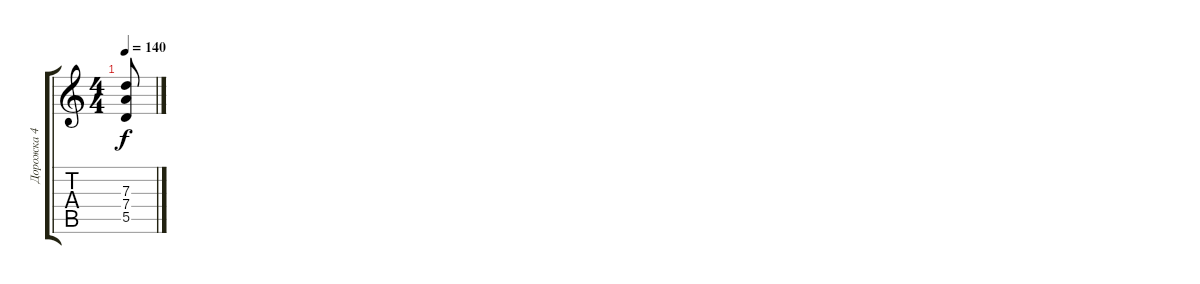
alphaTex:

\track ("Дорожка 4" "Дорожка 4") {instrument distortionguitar}
\staff {score tabs}
\tuning (E4 B3 G3 D3 A2 E2) {hide}
\ts (4 4)
\tempo 140
\clef g2
\ks c
(7.3 7.4 5.5).8{dy f}
